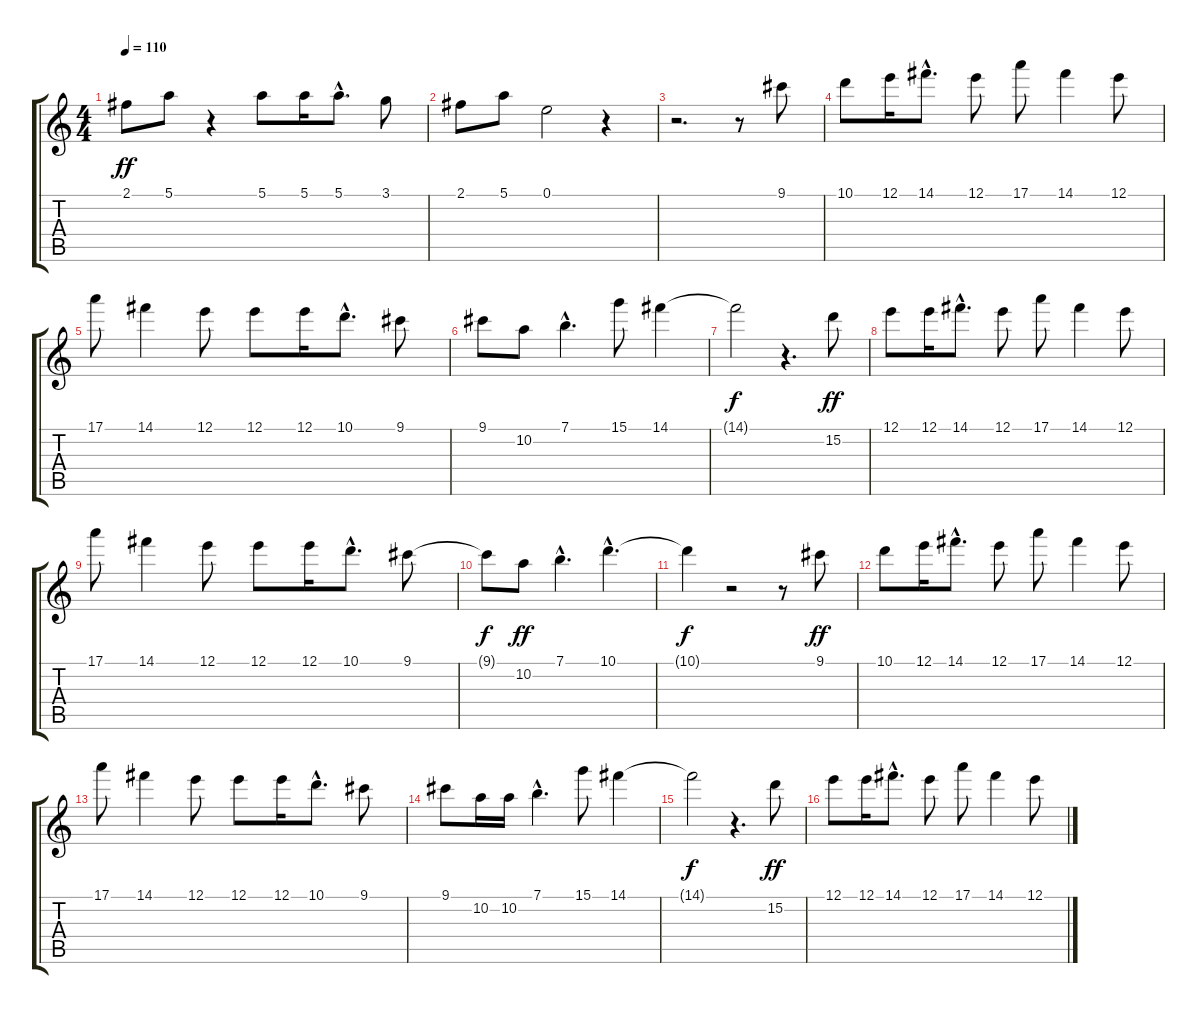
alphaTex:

\track "" {instrument electricguitarjazz}
\staff {score tabs}
\tuning (E4 B3 G3 D3 A2 E2) {hide}
\ts (4 4)
\tempo 110
\clef g2
\ks c
2.1.8{dy ff} 5.1.8 r.4 5.1.8 5.1.16 5.1{hac}.8{d} 3.1.8 |
2.1.8 5.1.8 0.1.2 r.4 |
r.2{d} r.8 9.1.8 |
10.1.8 12.1.16 14.1{hac}.8{d} 12.1.8 17.1.8 14.1.4 12.1.8 |
17.1.8 14.1.4 12.1.8 12.1.8 12.1.16 10.1{hac}.8{d} 9.1.8 |
9.1.8 10.2.8 7.1{hac}.4{d} 15.1.8 14.1.4 |
14.1{t}.2{dy f} r.4{d} 15.2.8{dy ff} |
12.1.8 12.1.16 14.1{hac}.8{d} 12.1.8 17.1.8 14.1.4 12.1.8 |
17.1.8 14.1.4 12.1.8 12.1.8 12.1.16 10.1{hac}.8{d} 9.1.8 |
9.1{t}.8{dy f} 10.2.8{dy ff} 7.1{hac}.4{d} 10.1{hac}.4{d} |
10.1{t}.4{dy f} r.2 r.8 9.1.8{dy ff} |
10.1.8 12.1.16 14.1{hac}.8{d} 12.1.8 17.1.8 14.1.4 12.1.8 |
17.1.8 14.1.4 12.1.8 12.1.8 12.1.16 10.1{hac}.8{d} 9.1.8 |
9.1.8 10.2.16 10.2.16 7.1{hac}.4{d} 15.1.8 14.1.4 |
14.1{t}.2{dy f} r.4{d} 15.2.8{dy ff} |
12.1.8 12.1.16 14.1{hac}.8{d} 12.1.8 17.1.8 14.1.4 12.1.8
